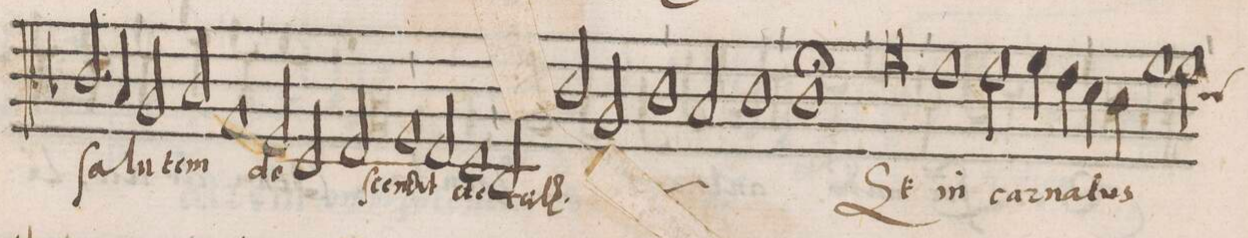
**kern	**text
*I"CANTVS	*
*clefC3	*
*k[b-]	*
*met()	*
*M2/1	*
2.c/	-ram
4B-/	ſa-
=64-	=64-
2A/	-lu-
2B-/	-tem
1G	.
=65-	=65-
2F/	de-
2D/	.
2E/	-ſcen-
1F	-dit
=66-	=66-
2E/	de
1D	cae-
=67-	=67-
2C/	-l(is)
*	*ij
2c/	de-
2A/	-ſcen-
1c	-dit
=68-	=68-
2B-/	de
1c	cae-
=69-	=69-
0c;	-l(is)
*	*Xij
=70||	=70||
0f	Et
=71-	=71-
1e	in-
2e\	-car-
4f\	-na-
4e\	.
=72-	=72-
4d\	-tus
4c\	.
1f	.
*custos:d	*
2e\	.
=73-	=73-
*-	*-
